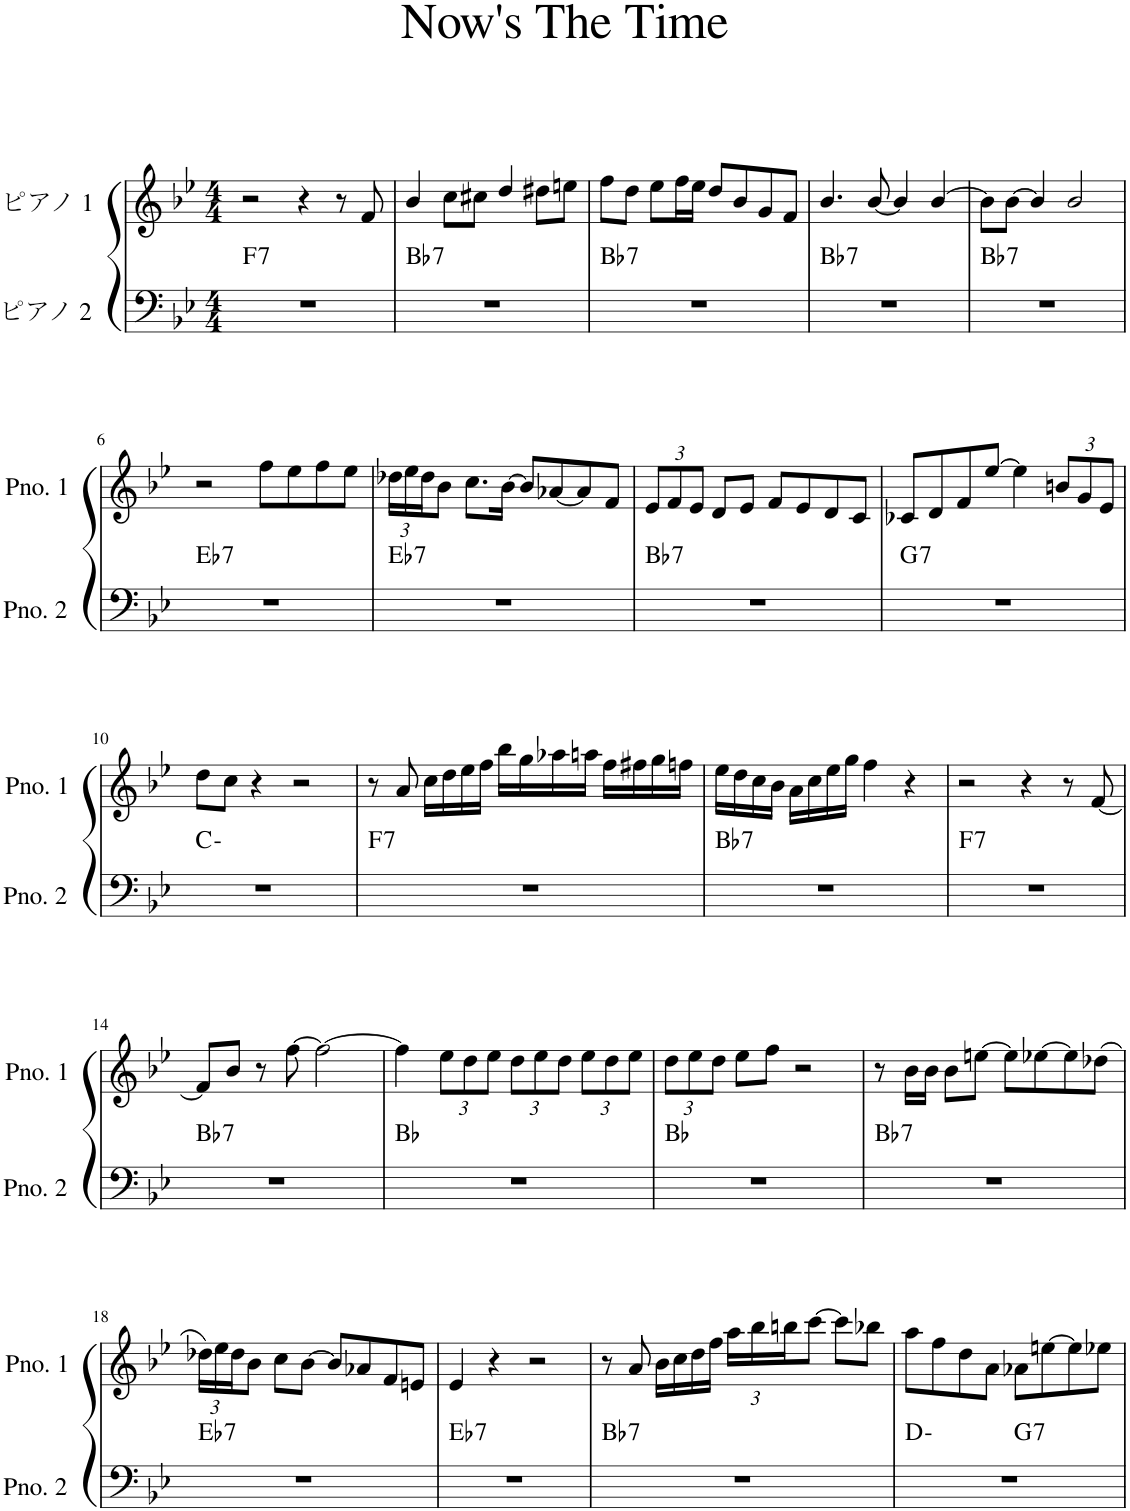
**kern	**harte	**kern
*part2	*part2	*part1
*staff2	*	*staff1
*I"ピアノ 2	*	*I"ピアノ 1
*clefF4	*	*clefG2
*k[b-e-]	*	*k[b-e-]
*M4/4	*	*M4/4
=1	=1	=1
!	!LO:H:kt=7	!
1r	F:7	2r
.	.	4r
.	.	8r
.	.	8f/
=2	=2	=2
!	!LO:H:kt=7	!
1r	Bb:7	4b-/
.	.	8cc\L
.	.	8cc#X\J
.	.	4dd/
.	.	8dd#X\L
.	.	8een\J
=3	=3	=3
!	!LO:H:kt=7	!
1r	Bb:7	8ff\L
.	.	8dd\J
.	.	8ee-\L
.	.	16ff\L
.	.	16ee-\JJ
.	.	8dd/L
.	.	8b-/
.	.	8g/
.	.	8f/J
=4	=4	=4
!	!LO:H:kt=7	!
1r	Bb:7	4.b-/
.	.	[8b-/
.	.	4b-/]
.	.	[4b-/
=5	=5	=5
!	!LO:H:kt=7	!
1r	Bb:7	8b-\L]
.	.	[8b-\J
.	.	4b-/]
.	.	2b-/
!!LO:LB:g=z
=6	=6	=6
!	!LO:H:kt=7	!
1r	Eb:7	2r
.	.	8ff\L
.	.	8ee-\
.	.	8ff\
.	.	8ee-\J
=7	=7	=7
*	*	*Xbrackettup
!	!LO:H:kt=7	!
1r	Eb:7	24dd-X\LL
.	.	24ee-\
.	.	24dd-\J
.	.	8b-\J
.	.	8.cc\L
.	.	[16b-\Jk
.	.	8b-/L]
.	.	[8a-X/
.	.	8a-/]
.	.	8f/J
=8	=8	=8
!	!LO:H:kt=7	!
1r	Bb:7	12e-/L
.	.	12f/
.	.	12e-/J
.	.	8d/L
.	.	8e-/J
.	.	8f/L
.	.	8e-/
.	.	8d/
.	.	8c/J
=9	=9	=9
!	!LO:H:kt=7	!
1r	G:7	8c-X/L
.	.	8d/
.	.	8f/
.	.	[8ee-/J
.	.	4ee-\]
.	.	12bn/L
.	.	12g/
.	.	12e-/J
!!LO:LB:g=z
=10	=10	=10
1r	C:min	8dd\L
.	.	8cc\J
.	.	4r
.	.	2r
=11	=11	=11
!	!LO:H:kt=7	!
1r	F:7	8r
.	.	8a/
.	.	16cc\LL
.	.	16dd\
.	.	16ee-\
.	.	16ff\JJ
.	.	16bb-\LL
.	.	16gg\
.	.	16aa-X\
.	.	16aan\JJ
.	.	16ff\LL
.	.	16ff#X\
.	.	16gg\
.	.	16ffn\JJ
=12	=12	=12
!	!LO:H:kt=7	!
1r	Bb:7	16ee-\LL
.	.	16dd\
.	.	16cc\
.	.	16b-\JJ
.	.	16a\LL
.	.	16cc\
.	.	16ee-\
.	.	16gg\JJ
.	.	4ff\
.	.	4r
=13	=13	=13
!	!LO:H:kt=7	!
1r	F:7	2r
.	.	4r
.	.	8r
.	.	[8f/
!!LO:LB:g=z
=14	=14	=14
!	!LO:H:kt=7	!
1r	Bb:7	8f/L]
.	.	8b-/J
.	.	8r
.	.	[8ff\
.	.	2ff\_
=15	=15	=15
1r	Bb:maj	4ff\]
.	.	12ee-\L
.	.	12dd\
.	.	12ee-\J
.	.	12dd\L
.	.	12ee-\
.	.	12dd\J
.	.	12ee-\L
.	.	12dd\
.	.	12ee-\J
=16	=16	=16
1r	Bb:maj	12dd\L
.	.	12ee-\
.	.	12dd\J
.	.	8ee-\L
.	.	8ff\J
.	.	2r
=17	=17	=17
!	!LO:H:kt=7	!
1r	Bb:7	8r
.	.	16b-\LL
.	.	16b-\JJ
.	.	8b-\L
.	.	[8een\J
.	.	8ee\L]
.	.	[8ee-X\
.	.	8ee-\]
.	.	(8dd-X\J
!!LO:LB:g=z
=18	=18	=18
!	!LO:H:kt=7	!
1r	Eb:7	24dd-X\LL)
.	.	24ee-\
.	.	24dd-\J
.	.	8b-\J
.	.	8cc\L
.	.	[8b-\J
.	.	8b-/L]
.	.	8a-X/
.	.	8f/
.	.	8en/J
=19	=19	=19
!	!LO:H:kt=7	!
1r	Eb:7	4e-/
.	.	4r
.	.	2r
=20	=20	=20
!	!LO:H:kt=7	!
1r	Bb:7	8r
.	.	8a/
.	.	16b-\LL
.	.	16cc\
.	.	16dd\
.	.	16ff\JJ
.	.	24aa\LL
.	.	24bb-\
.	.	24bbn\J
.	.	[8ccc\J
.	.	8ccc\L]
.	.	8bb-X\J
=21	=21	=21
*^	*	*
1r	2ryy	D:min	8aa\L
.	.	.	8ff\
.	.	.	8dd\
.	.	.	8a\J
!	!	!LO:H:kt=7	!
.	2ryy	G:7	8a-X\L
.	.	.	[8een\
.	.	.	8ee\]
.	.	.	8ee-X\J
*v	*v	*	*
=	=	=
*-	*-	*-
